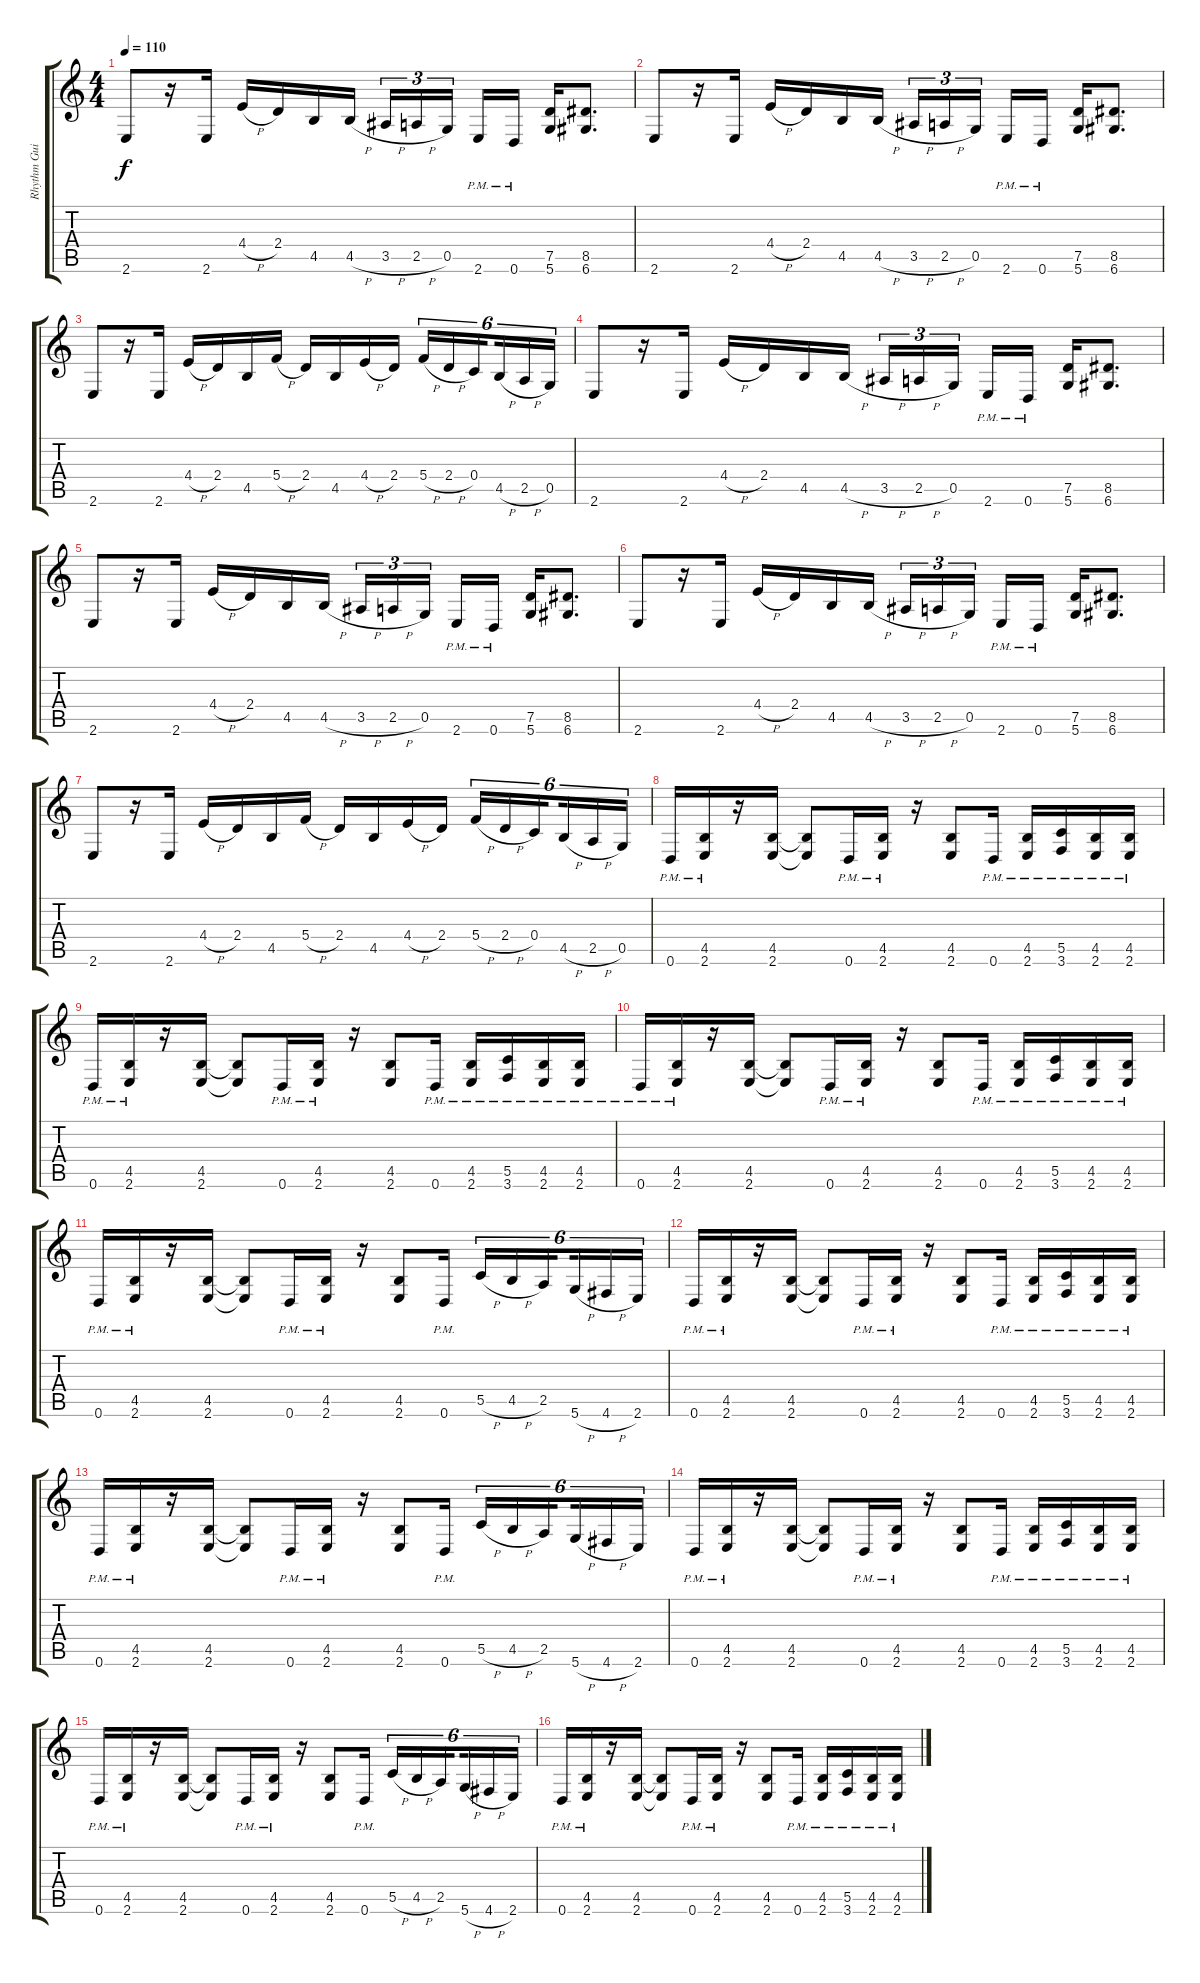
\track ("Rhythm Guitar" "Rhythm Gui") {instrument distortionguitar}
\staff {score tabs}
\tuning (D4 A3 F3 C3 G2 D2) {hide}
\ts (4 4)
\tempo 110
\clef g2
\ks c
2.6.8{dy f} r.16 2.6.16 4.4{h}.16 2.4.16 4.5.16 4.5{h}.16 3.5{h}.16{tu (3 2)} 2.5{h}.16{tu (3 2)} 0.5.16{tu (3 2) beam splitsecondary} 2.6{pm}.16 0.6{pm}.16 (7.5 5.6).16 (8.5 6.6).8{d} |
2.6.8 r.16 2.6.16 4.4{h}.16 2.4.16 4.5.16 4.5{h}.16 3.5{h}.16{tu (3 2)} 2.5{h}.16{tu (3 2)} 0.5.16{tu (3 2) beam splitsecondary} 2.6{pm}.16 0.6{pm}.16 (7.5 5.6).16 (8.5 6.6).8{d} |
2.6.8 r.16 2.6.16 4.4{h}.16 2.4.16 4.5.16 5.4{h}.16 2.4.16 4.5.16 4.4{h}.16 2.4.16 5.4{h}.16{tu (6 4)} 2.4{h}.16{tu (6 4)} 0.4.16{tu (6 4) beam splitsecondary} 4.5{h}.16{tu (6 4)} 2.5{h}.16{tu (6 4)} 0.5.16{tu (6 4)} |
2.6.8 r.16 2.6.16 4.4{h}.16 2.4.16 4.5.16 4.5{h}.16 3.5{h}.16{tu (3 2)} 2.5{h}.16{tu (3 2)} 0.5.16{tu (3 2) beam splitsecondary} 2.6{pm}.16 0.6{pm}.16 (7.5 5.6).16 (8.5 6.6).8{d} |
2.6.8 r.16 2.6.16 4.4{h}.16 2.4.16 4.5.16 4.5{h}.16 3.5{h}.16{tu (3 2)} 2.5{h}.16{tu (3 2)} 0.5.16{tu (3 2) beam splitsecondary} 2.6{pm}.16 0.6{pm}.16 (7.5 5.6).16 (8.5 6.6).8{d} |
2.6.8 r.16 2.6.16 4.4{h}.16 2.4.16 4.5.16 4.5{h}.16 3.5{h}.16{tu (3 2)} 2.5{h}.16{tu (3 2)} 0.5.16{tu (3 2) beam splitsecondary} 2.6{pm}.16 0.6{pm}.16 (7.5 5.6).16 (8.5 6.6).8{d} |
2.6.8 r.16 2.6.16 4.4{h}.16 2.4.16 4.5.16 5.4{h}.16 2.4.16 4.5.16 4.4{h}.16 2.4.16 5.4{h}.16{tu (6 4)} 2.4{h}.16{tu (6 4)} 0.4.16{tu (6 4) beam splitsecondary} 4.5{h}.16{tu (6 4)} 2.5{h}.16{tu (6 4)} 0.5.16{tu (6 4)} |
0.6{pm}.16 (4.5{pm} 2.6{pm}).16 r.16 (4.5 2.6).16 (4.5{t} 2.6{t}).8 0.6{pm}.16 (4.5{pm} 2.6{pm}).16 r.16 (4.5 2.6).8 0.6{pm}.16 (4.5{pm} 2.6{pm}).16 (5.5{pm} 3.6{pm}).16 (4.5{pm} 2.6{pm}).16 (4.5{pm} 2.6{pm}).16 |
0.6{pm}.16 (4.5{pm} 2.6{pm}).16 r.16 (4.5 2.6).16 (4.5{t} 2.6{t}).8 0.6{pm}.16 (4.5{pm} 2.6{pm}).16 r.16 (4.5 2.6).8 0.6{pm}.16 (4.5{pm} 2.6{pm}).16 (5.5{pm} 3.6{pm}).16 (4.5{pm} 2.6{pm}).16 (4.5{pm} 2.6{pm}).16 |
0.6{pm}.16 (4.5{pm} 2.6{pm}).16 r.16 (4.5 2.6).16 (4.5{t} 2.6{t}).8 0.6{pm}.16 (4.5{pm} 2.6{pm}).16 r.16 (4.5 2.6).8 0.6{pm}.16 (4.5{pm} 2.6{pm}).16 (5.5{pm} 3.6{pm}).16 (4.5{pm} 2.6{pm}).16 (4.5{pm} 2.6{pm}).16 |
0.6{pm}.16 (4.5{pm} 2.6{pm}).16 r.16 (4.5 2.6).16 (4.5{t} 2.6{t}).8 0.6{pm}.16 (4.5{pm} 2.6{pm}).16 r.16 (4.5 2.6).8 0.6{pm}.16 5.5{h}.16{tu (6 4)} 4.5{h}.16{tu (6 4)} 2.5.16{tu (6 4) beam splitsecondary} 5.6{h}.16{tu (6 4)} 4.6{h}.16{tu (6 4)} 2.6.16{tu (6 4)} |
0.6{pm}.16 (4.5{pm} 2.6{pm}).16 r.16 (4.5 2.6).16 (4.5{t} 2.6{t}).8 0.6{pm}.16 (4.5{pm} 2.6{pm}).16 r.16 (4.5 2.6).8 0.6{pm}.16 (4.5{pm} 2.6{pm}).16 (5.5{pm} 3.6{pm}).16 (4.5{pm} 2.6{pm}).16 (4.5{pm} 2.6{pm}).16 |
0.6{pm}.16 (4.5{pm} 2.6{pm}).16 r.16 (4.5 2.6).16 (4.5{t} 2.6{t}).8 0.6{pm}.16 (4.5{pm} 2.6{pm}).16 r.16 (4.5 2.6).8 0.6{pm}.16 5.5{h}.16{tu (6 4)} 4.5{h}.16{tu (6 4)} 2.5.16{tu (6 4) beam splitsecondary} 5.6{h}.16{tu (6 4)} 4.6{h}.16{tu (6 4)} 2.6.16{tu (6 4)} |
0.6{pm}.16 (4.5{pm} 2.6{pm}).16 r.16 (4.5 2.6).16 (4.5{t} 2.6{t}).8 0.6{pm}.16 (4.5{pm} 2.6{pm}).16 r.16 (4.5 2.6).8 0.6{pm}.16 (4.5{pm} 2.6{pm}).16 (5.5{pm} 3.6{pm}).16 (4.5{pm} 2.6{pm}).16 (4.5{pm} 2.6{pm}).16 |
0.6{pm}.16 (4.5{pm} 2.6{pm}).16 r.16 (4.5 2.6).16 (4.5{t} 2.6{t}).8 0.6{pm}.16 (4.5{pm} 2.6{pm}).16 r.16 (4.5 2.6).8 0.6{pm}.16 5.5{h}.16{tu (6 4)} 4.5{h}.16{tu (6 4)} 2.5.16{tu (6 4) beam splitsecondary} 5.6{h}.16{tu (6 4)} 4.6{h}.16{tu (6 4)} 2.6.16{tu (6 4)} |
0.6{pm}.16 (4.5{pm} 2.6{pm}).16 r.16 (4.5 2.6).16 (4.5{t} 2.6{t}).8 0.6{pm}.16 (4.5{pm} 2.6{pm}).16 r.16 (4.5 2.6).8 0.6{pm}.16 (4.5{pm} 2.6{pm}).16 (5.5{pm} 3.6{pm}).16 (4.5{pm} 2.6{pm}).16 (4.5{pm} 2.6{pm}).16
